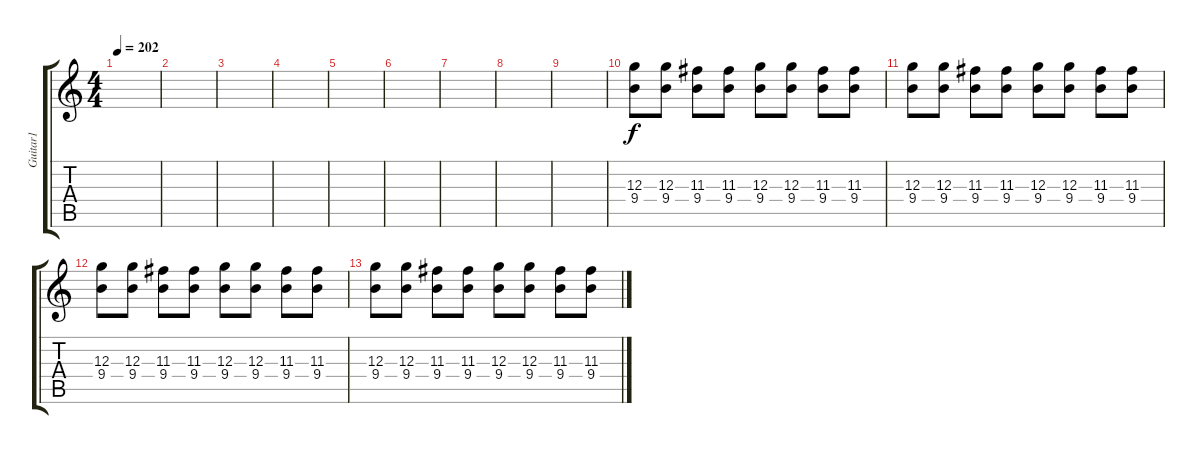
\track ("Guitar1" "Guitar1") {instrument overdrivenguitar}
\staff {score tabs}
\tuning (E4 B3 G3 D3 A2 E2) {hide}
\ts (4 4)
\tempo 202
\clef g2
\ks c
|
|
|
|
|
|
|
|
|
(12.3 9.4).8 (12.3 9.4).8 (11.3 9.4).8 (11.3 9.4).8 (12.3 9.4).8 (12.3 9.4).8 (11.3 9.4).8 (11.3 9.4).8 |
(12.3 9.4).8 (12.3 9.4).8 (11.3 9.4).8 (11.3 9.4).8 (12.3 9.4).8 (12.3 9.4).8 (11.3 9.4).8 (11.3 9.4).8 |
(12.3 9.4).8 (12.3 9.4).8 (11.3 9.4).8 (11.3 9.4).8 (12.3 9.4).8 (12.3 9.4).8 (11.3 9.4).8 (11.3 9.4).8 |
(12.3 9.4).8 (12.3 9.4).8 (11.3 9.4).8 (11.3 9.4).8 (12.3 9.4).8 (12.3 9.4).8 (11.3 9.4).8 (11.3 9.4).8
